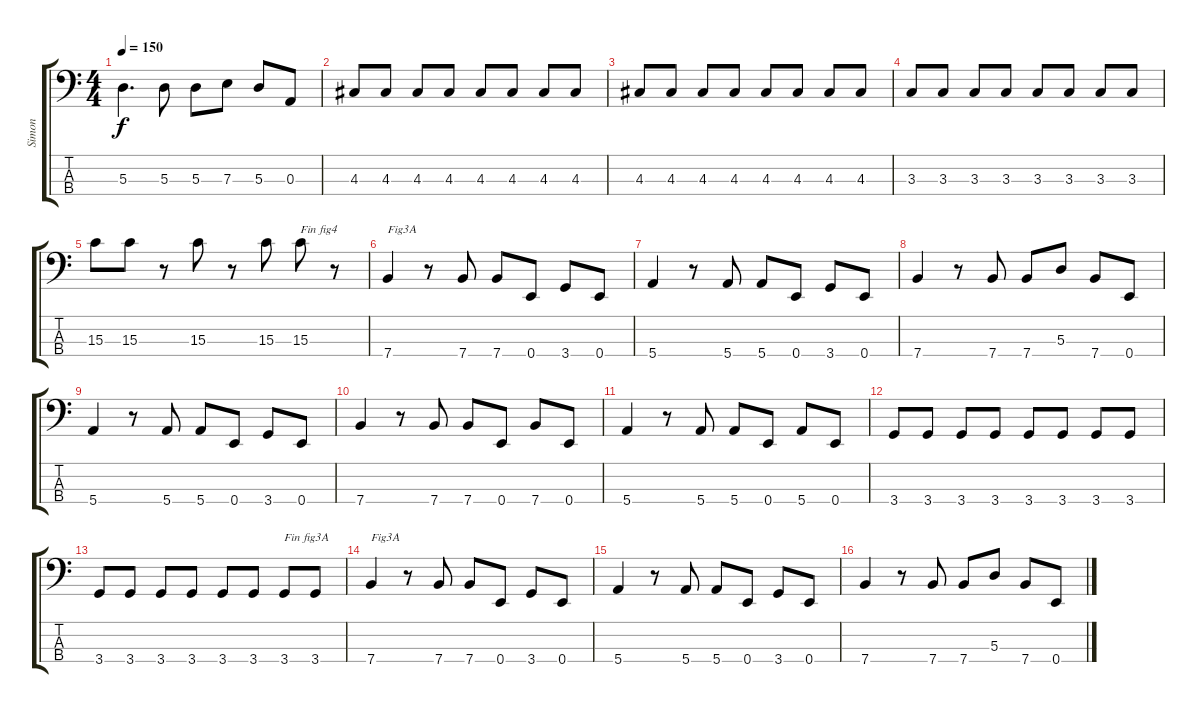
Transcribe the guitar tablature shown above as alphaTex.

\track ("Simon" "Simon") {instrument electricbassfinger}
\staff {score tabs}
\tuning (G2 D2 A1 E1) {hide}
\ts (4 4)
\tempo 150
\clef f4
\ks c
5.3.4{d dy f} 5.3.8 5.3.8 7.3.8 5.3.8 0.3.8 |
4.3.8 4.3.8 4.3.8 4.3.8 4.3.8 4.3.8 4.3.8 4.3.8 |
4.3.8 4.3.8 4.3.8 4.3.8 4.3.8 4.3.8 4.3.8 4.3.8 |
3.3.8 3.3.8 3.3.8 3.3.8 3.3.8 3.3.8 3.3.8 3.3.8 |
15.3.8 15.3.8 r.8 15.3.8 r.8 15.3.8 15.3.8{txt "Fin fig4"} r.8 |
7.4.4{txt "Fig3A"} r.8 7.4.8 7.4.8 0.4.8 3.4.8 0.4.8 |
5.4.4 r.8 5.4.8 5.4.8 0.4.8 3.4.8 0.4.8 |
7.4.4 r.8 7.4.8 7.4.8 5.3.8 7.4.8 0.4.8 |
5.4.4 r.8 5.4.8 5.4.8 0.4.8 3.4.8 0.4.8 |
7.4.4 r.8 7.4.8 7.4.8 0.4.8 7.4.8 0.4.8 |
5.4.4 r.8 5.4.8 5.4.8 0.4.8 5.4.8 0.4.8 |
3.4.8 3.4.8 3.4.8 3.4.8 3.4.8 3.4.8 3.4.8 3.4.8 |
3.4.8 3.4.8 3.4.8 3.4.8 3.4.8 3.4.8 3.4.8{txt "Fin fig3A"} 3.4.8 |
7.4.4{txt "Fig3A"} r.8 7.4.8 7.4.8 0.4.8 3.4.8 0.4.8 |
5.4.4 r.8 5.4.8 5.4.8 0.4.8 3.4.8 0.4.8 |
7.4.4 r.8 7.4.8 7.4.8 5.3.8 7.4.8 0.4.8
